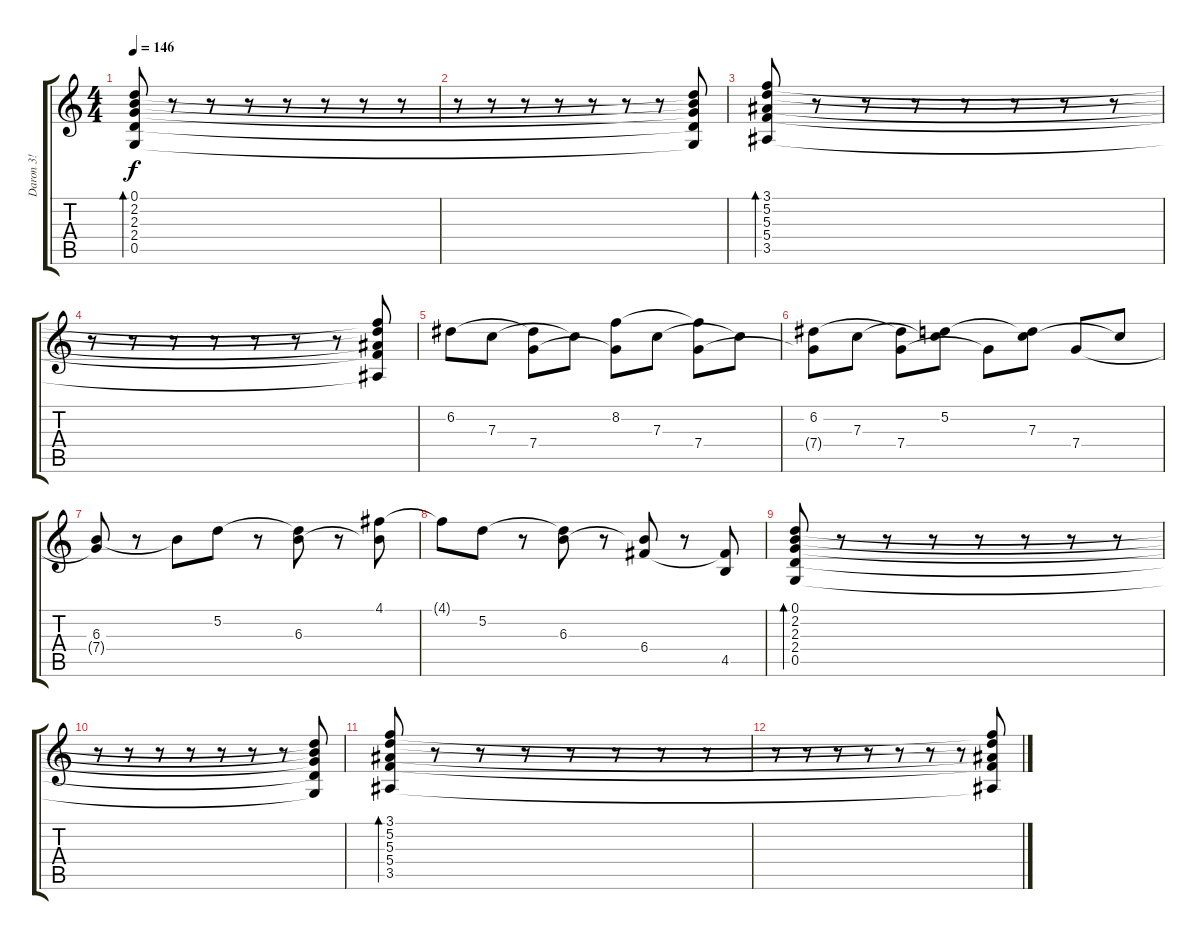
\track ("Daron 3!" "Daron 3!") {instrument electricguitarjazz}
\staff {score tabs}
\tuning (D4 A3 F3 C3 G2 C2) {hide}
\ts (4 4)
\tempo 146
\clef g2
\ks c
(0.1 2.2 2.3 2.4 0.5).8{bd 120 dy f} r.8 r.8 r.8 r.8 r.8 r.8 r.8 |
r.8 r.8 r.8 r.8 r.8 r.8 r.8 (0.1{t} 2.2{t} 2.3{t} 2.4{t} 0.5{t}).8 |
(3.1 5.2 5.3 5.4 3.5).8{bd 120} r.8 r.8 r.8 r.8 r.8 r.8 r.8 |
r.8 r.8 r.8 r.8 r.8 r.8 r.8 (3.1{t} 5.2{t} 5.3{t} 5.4{t} 3.5{t}).8 |
6.2.8 7.3.8 (6.2{t} 7.4).8 7.3{t}.8 (8.2 7.4{t}).8 7.3.8 (8.2{t} 7.4).8 7.3{t}.8 |
(6.2 7.4{t}).8 7.3.8 (6.2{t} 7.4).8 (5.2 7.3{t}).8 7.4{t}.8 (5.2{t} 7.3).8 7.4.8 7.3{t}.8 |
(6.3 7.4{t}).8 r.8 6.3{t}.8 5.2.8 r.8 (5.2{t} 6.3).8 r.8 (4.1 6.3{t}).8 |
4.1{t}.8 5.2.8 r.8 (5.2{t} 6.3).8 r.8 (6.3{t} 6.4).8 r.8 (6.4{t} 4.5).8 |
(0.1 2.2 2.3 2.4 0.5).8{bd 120} r.8 r.8 r.8 r.8 r.8 r.8 r.8 |
r.8 r.8 r.8 r.8 r.8 r.8 r.8 (0.1{t} 2.2{t} 2.3{t} 2.4{t} 0.5{t}).8 |
(3.1 5.2 5.3 5.4 3.5).8{bd 120} r.8 r.8 r.8 r.8 r.8 r.8 r.8 |
r.8 r.8 r.8 r.8 r.8 r.8 r.8 (3.1{t} 5.2{t} 5.3{t} 5.4{t} 3.5{t}).8
